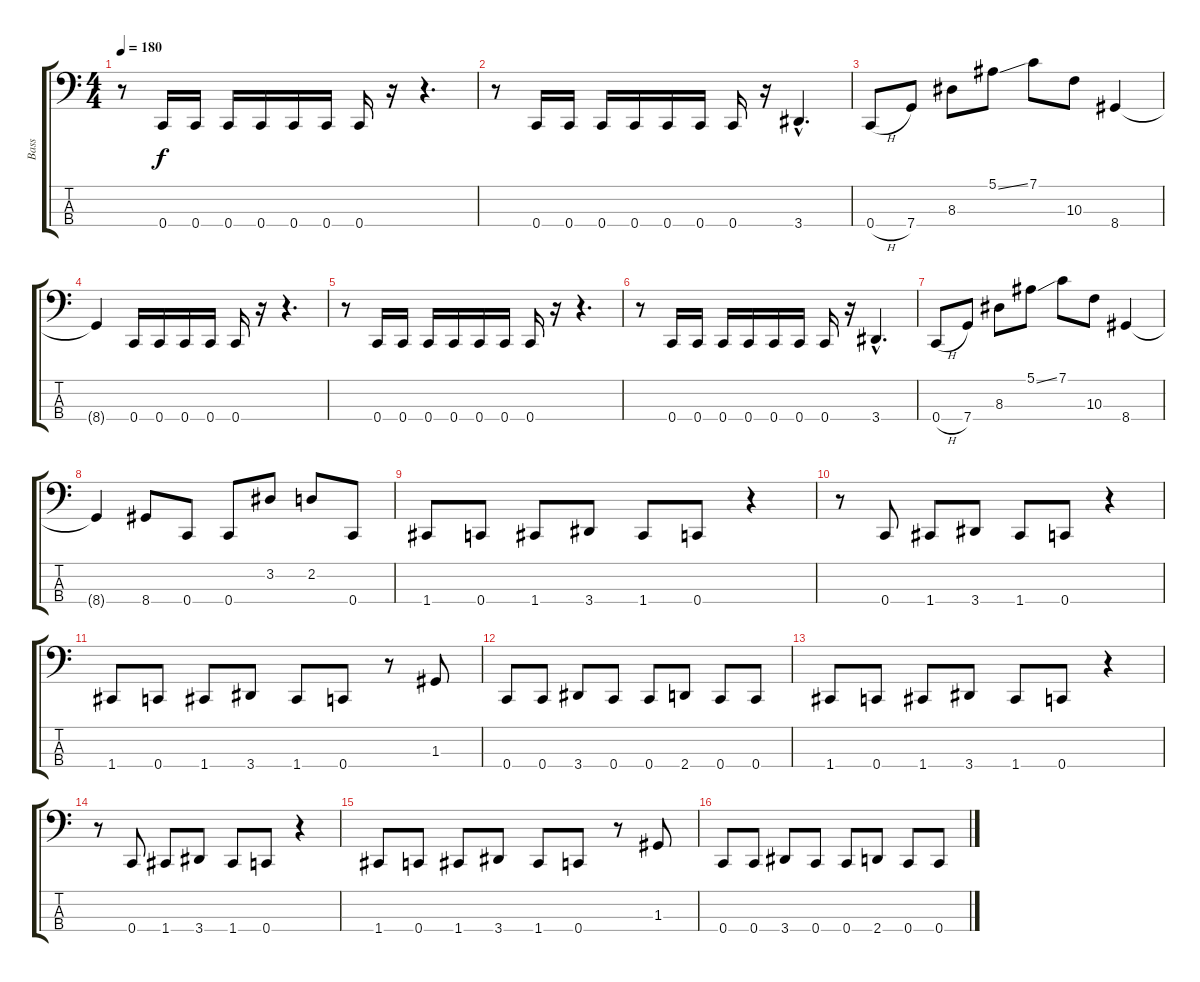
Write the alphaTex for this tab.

\track ("Bass" "Bass") {instrument electricbasspick}
\staff {score tabs}
\tuning (F2 C2 G1 C1) {hide}
\ts (4 4)
\tempo 180
\clef f4
\ks c
r.8{dy f} 0.4.16 0.4.16 0.4.16 0.4.16 0.4.16 0.4.16 0.4.16 r.16 r.4{d} |
r.8 0.4.16 0.4.16 0.4.16 0.4.16 0.4.16 0.4.16 0.4.16 r.16 3.4{hac}.4{d} |
0.4{h}.8 7.4.8 8.3.8 5.1{ss}.8 7.1.8 10.3.8 8.4.4 |
8.4{t}.4 0.4.16 0.4.16 0.4.16 0.4.16 0.4.16 r.16 r.4{d} |
r.8 0.4.16 0.4.16 0.4.16 0.4.16 0.4.16 0.4.16 0.4.16 r.16 r.4{d} |
r.8 0.4.16 0.4.16 0.4.16 0.4.16 0.4.16 0.4.16 0.4.16 r.16 3.4{hac}.4{d} |
0.4{h}.8 7.4.8 8.3.8 5.1{ss}.8 7.1.8 10.3.8 8.4.4 |
8.4{t}.4 8.4.8 0.4.8 0.4.8 3.2.8 2.2.8 0.4.8 |
1.4.8 0.4.8 1.4.8 3.4.8 1.4.8 0.4.8 r.4 |
r.8 0.4.8 1.4.8 3.4.8 1.4.8 0.4.8 r.4 |
1.4.8 0.4.8 1.4.8 3.4.8 1.4.8 0.4.8 r.8 1.3.8 |
0.4.8 0.4.8 3.4.8 0.4.8 0.4.8 2.4.8 0.4.8 0.4.8 |
1.4.8 0.4.8 1.4.8 3.4.8 1.4.8 0.4.8 r.4 |
r.8 0.4.8 1.4.8 3.4.8 1.4.8 0.4.8 r.4 |
1.4.8 0.4.8 1.4.8 3.4.8 1.4.8 0.4.8 r.8 1.3.8 |
0.4.8 0.4.8 3.4.8 0.4.8 0.4.8 2.4.8 0.4.8 0.4.8
